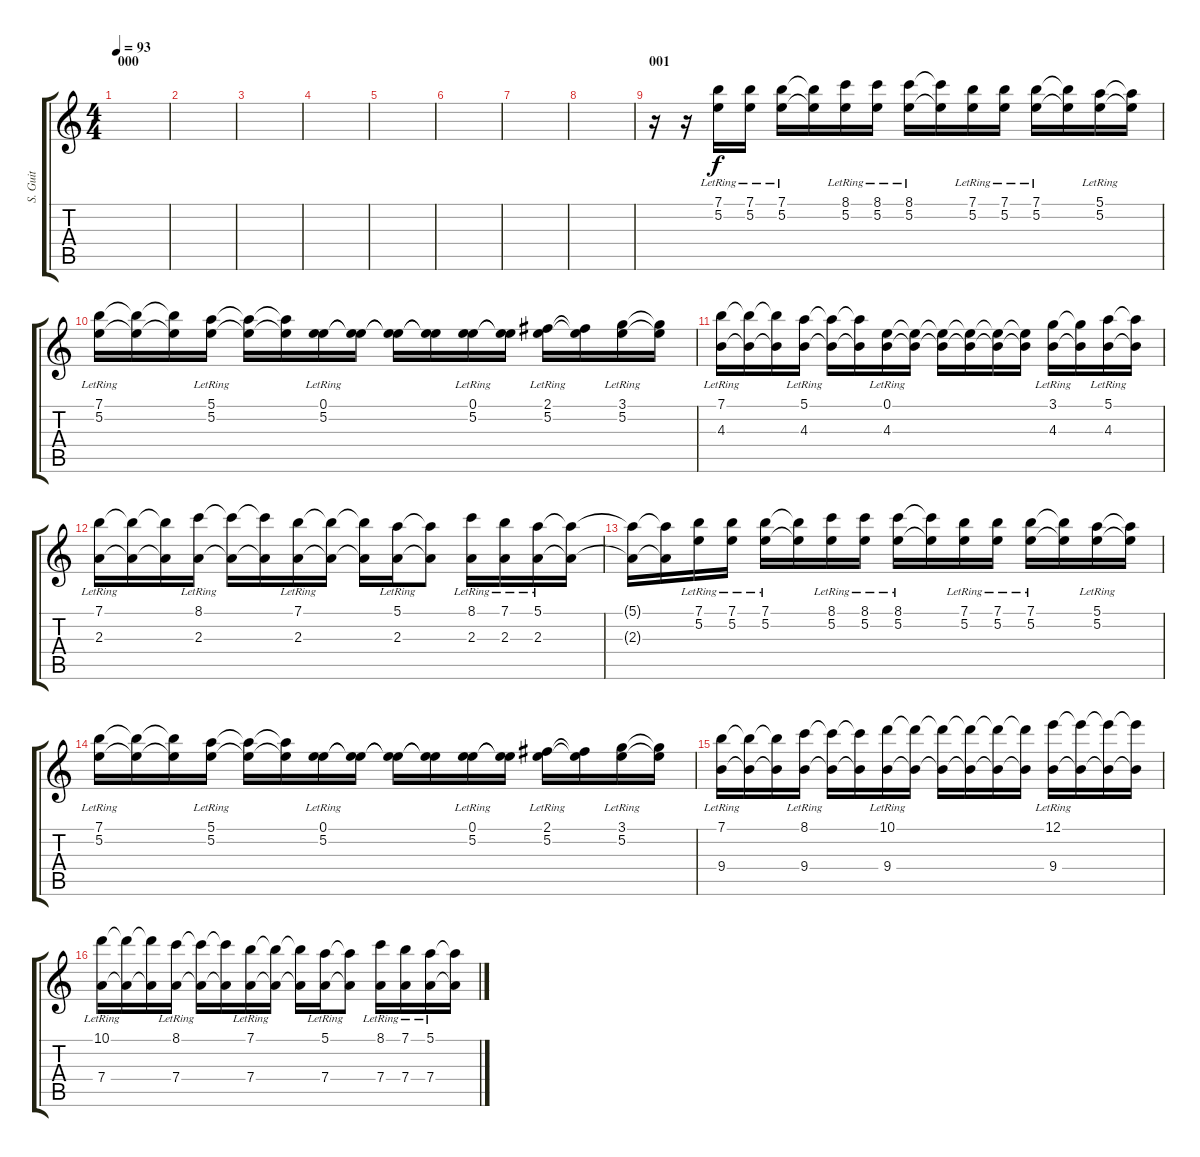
\track ("S. Guit" "S. Guit") {instrument acousticguitarsteel}
\staff {score tabs}
\tuning (E4 B3 G3 D3 A2 E2) {hide}
\ts (4 4)
\section ("" "000")
\tempo 93
\clef g2
\ks c
|
|
|
|
|
|
|
|
\section ("" "001")
r.16 r.16 (7.1{lr} 5.2{lr}).16 (7.1{lr} 5.2{lr}).16 (7.1{lr} 5.2{lr}).16 (7.1{t} 5.2{t}).16 (8.1{lr} 5.2{lr}).16 (8.1{lr} 5.2{lr}).16 (8.1{lr} 5.2{lr}).16 (8.1{t} 5.2{t}).16 (7.1{lr} 5.2{lr}).16 (7.1{lr} 5.2{lr}).16 (7.1{lr} 5.2{lr}).16 (7.1{t} 5.2{t}).16 (5.1{lr} 5.2{lr}).16 (5.1{t} 5.2{t}).16 |
(7.1{lr} 5.2{lr}).16 (7.1{t} 5.2{t}).16 (7.1{t} 5.2{t}).16 (5.1{lr} 5.2{lr}).16 (5.1{t} 5.2{t}).16 (5.1{t} 5.2{t}).16 (0.1{lr} 5.2{lr}).16 (0.1{t} 5.2{t}).16 (0.1{t} 5.2{t}).16 (0.1{t} 5.2{t}).16 (0.1{lr} 5.2{lr}).16 (0.1{t} 5.2{t}).16 (2.1{lr} 5.2{lr}).16 (2.1{t} 5.2{t}).16 (3.1{lr} 5.2{lr}).16 (3.1{t} 5.2{t}).16 |
(7.1{lr} 4.3{lr}).16 (7.1{t} 4.3{t}).16 (7.1{t} 4.3{t}).16 (5.1{lr} 4.3{lr}).16 (5.1{t} 4.3{t}).16 (5.1{t} 4.3{t}).16 (0.1{lr} 4.3{lr}).16 (0.1{t} 4.3{t}).16 (0.1{t} 4.3{t}).16 (0.1{t} 4.3{t}).16 (0.1{t} 4.3{t}).16 (0.1{t} 4.3{t}).16 (3.1{lr} 4.3{lr}).16 (3.1{t} 4.3{t}).16 (5.1{lr} 4.3{lr}).16 (5.1{t} 4.3{t}).16 |
(7.1{lr} 2.3{lr}).16 (7.1{t} 2.3{t}).16 (7.1{t} 2.3{t}).16 (8.1{lr} 2.3{lr}).16 (8.1{t} 2.3{t}).16 (8.1{t} 2.3{t}).16 (7.1{lr} 2.3{lr}).16 (7.1{t} 2.3{t}).16 (7.1{t} 2.3{t}).16 (5.1{lr} 2.3{lr}).16 (5.1{t} 2.3{t}).8 (8.1{lr} 2.3{lr}).16 (7.1{lr} 2.3{lr}).16 (5.1{lr} 2.3{lr}).16 (5.1{t} 2.3{t}).16 |
(5.1{t} 2.3{t}).16 (5.1{t} 2.3{t}).16 (7.1{lr} 5.2{lr}).16 (7.1{lr} 5.2{lr}).16 (7.1{lr} 5.2{lr}).16 (7.1{t} 5.2{t}).16 (8.1{lr} 5.2{lr}).16 (8.1{lr} 5.2{lr}).16 (8.1{lr} 5.2{lr}).16 (8.1{t} 5.2{t}).16 (7.1{lr} 5.2{lr}).16 (7.1{lr} 5.2{lr}).16 (7.1{lr} 5.2{lr}).16 (7.1{t} 5.2{t}).16 (5.1{lr} 5.2{lr}).16 (5.1{t} 5.2{t}).16 |
(7.1{lr} 5.2{lr}).16 (7.1{t} 5.2{t}).16 (7.1{t} 5.2{t}).16 (5.1{lr} 5.2{lr}).16 (5.1{t} 5.2{t}).16 (5.1{t} 5.2{t}).16 (0.1{lr} 5.2{lr}).16 (0.1{t} 5.2{t}).16 (0.1{t} 5.2{t}).16 (0.1{t} 5.2{t}).16 (0.1{lr} 5.2{lr}).16 (0.1{t} 5.2{t}).16 (2.1{lr} 5.2{lr}).16 (2.1{t} 5.2{t}).16 (3.1{lr} 5.2{lr}).16 (3.1{t} 5.2{t}).16 |
(7.1{lr} 9.4{lr}).16 (7.1{t} 9.4{t}).16 (7.1{t} 9.4{t}).16 (8.1{lr} 9.4{lr}).16 (8.1{t} 9.4{t}).16 (8.1{t} 9.4{t}).16 (10.1{lr} 9.4{lr}).16 (10.1{t} 9.4{t}).16 (10.1{t} 9.4{t}).16 (10.1{t} 9.4{t}).16 (10.1{t} 9.4{t}).16 (10.1{t} 9.4{t}).16 (12.1{lr} 9.4{lr}).16 (12.1{t} 9.4{t}).16 (12.1{t} 9.4{t}).16 (12.1{t} 9.4{t}).16 |
(10.1{lr} 7.4{lr}).16 (10.1{t} 7.4{t}).16 (10.1{t} 7.4{t}).16 (8.1{lr} 7.4{lr}).16 (8.1{t} 7.4{t}).16 (8.1{t} 7.4{t}).16 (7.1{lr} 7.4{lr}).16 (7.1{t} 7.4{t}).16 (7.1{t} 7.4{t}).16 (5.1{lr} 7.4{lr}).16 (5.1{t} 7.4{t}).8 (8.1{lr} 7.4{lr}).16 (7.1{lr} 7.4{lr}).16 (5.1{lr} 7.4{lr}).16 (5.1{t} 7.4{t}).16
